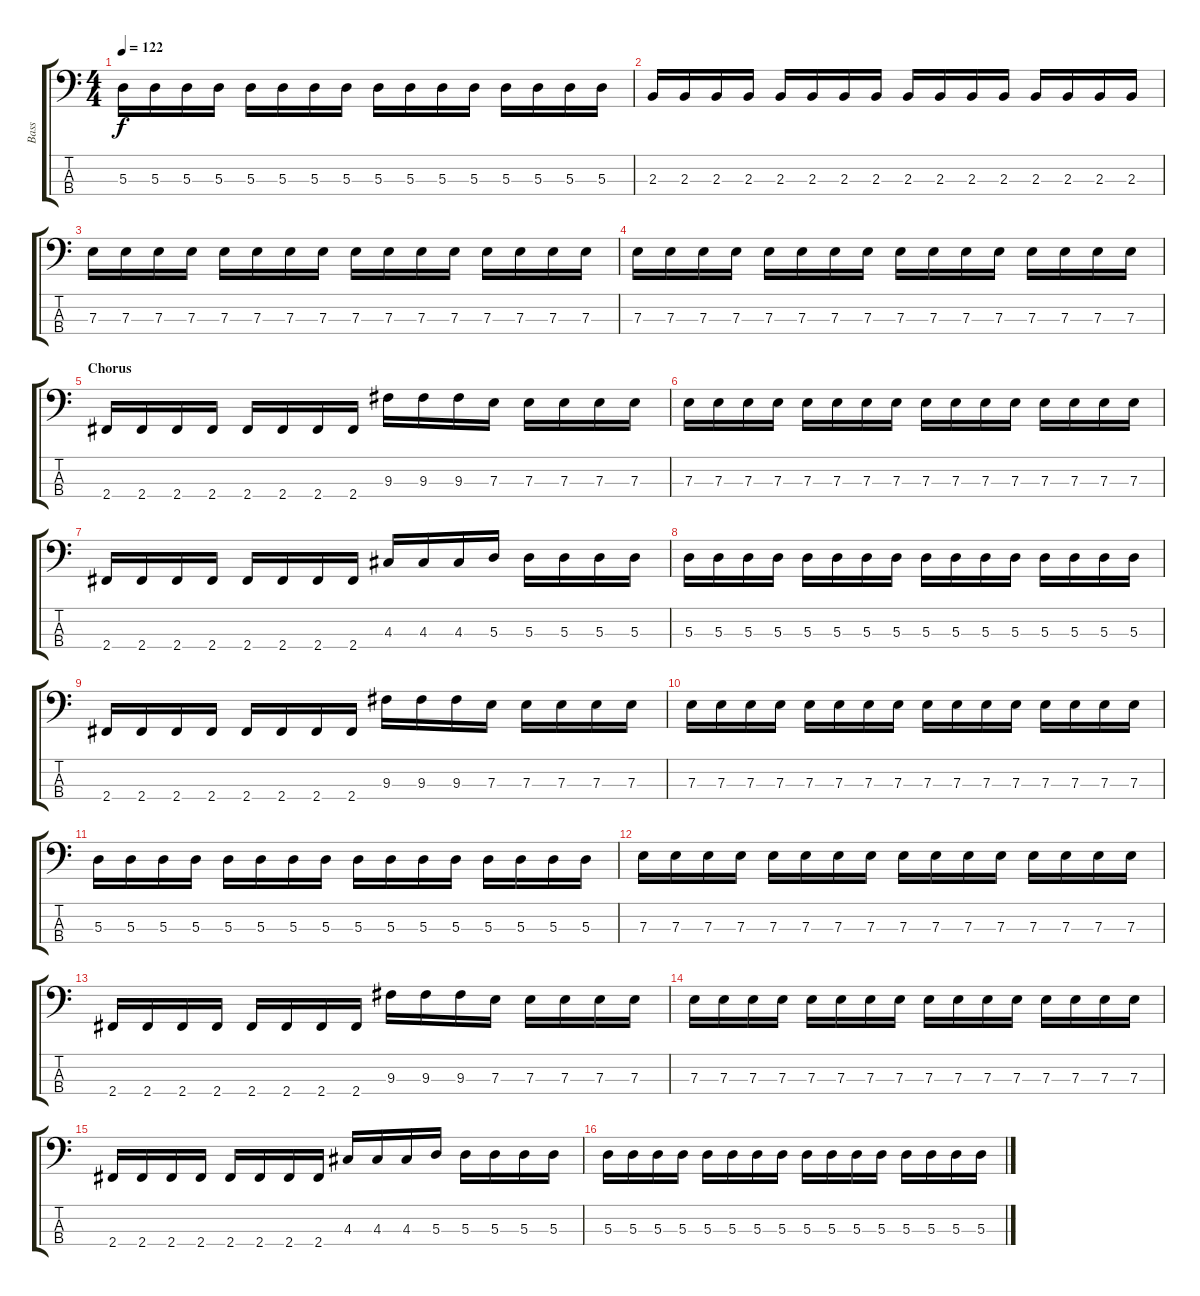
\track ("Bass" "Bass") {instrument acousticbass}
\staff {score tabs}
\tuning (G2 D2 A1 E1) {hide}
\ts (4 4)
\tempo 122
\clef f4
\ks c
5.3.16{dy f} 5.3.16 5.3.16 5.3.16 5.3.16 5.3.16 5.3.16 5.3.16 5.3.16 5.3.16 5.3.16 5.3.16 5.3.16 5.3.16 5.3.16 5.3.16 |
2.3.16 2.3.16 2.3.16 2.3.16 2.3.16 2.3.16 2.3.16 2.3.16 2.3.16 2.3.16 2.3.16 2.3.16 2.3.16 2.3.16 2.3.16 2.3.16 |
7.3.16 7.3.16 7.3.16 7.3.16 7.3.16 7.3.16 7.3.16 7.3.16 7.3.16 7.3.16 7.3.16 7.3.16 7.3.16 7.3.16 7.3.16 7.3.16 |
7.3.16 7.3.16 7.3.16 7.3.16 7.3.16 7.3.16 7.3.16 7.3.16 7.3.16 7.3.16 7.3.16 7.3.16 7.3.16 7.3.16 7.3.16 7.3.16 |
\section ("" "Chorus")
2.4.16 2.4.16 2.4.16 2.4.16 2.4.16 2.4.16 2.4.16 2.4.16 9.3.16 9.3.16 9.3.16 7.3.16 7.3.16 7.3.16 7.3.16 7.3.16 |
7.3.16 7.3.16 7.3.16 7.3.16 7.3.16 7.3.16 7.3.16 7.3.16 7.3.16 7.3.16 7.3.16 7.3.16 7.3.16 7.3.16 7.3.16 7.3.16 |
2.4.16 2.4.16 2.4.16 2.4.16 2.4.16 2.4.16 2.4.16 2.4.16 4.3.16 4.3.16 4.3.16 5.3.16 5.3.16 5.3.16 5.3.16 5.3.16 |
5.3.16 5.3.16 5.3.16 5.3.16 5.3.16 5.3.16 5.3.16 5.3.16 5.3.16 5.3.16 5.3.16 5.3.16 5.3.16 5.3.16 5.3.16 5.3.16 |
2.4.16 2.4.16 2.4.16 2.4.16 2.4.16 2.4.16 2.4.16 2.4.16 9.3.16 9.3.16 9.3.16 7.3.16 7.3.16 7.3.16 7.3.16 7.3.16 |
7.3.16 7.3.16 7.3.16 7.3.16 7.3.16 7.3.16 7.3.16 7.3.16 7.3.16 7.3.16 7.3.16 7.3.16 7.3.16 7.3.16 7.3.16 7.3.16 |
5.3.16 5.3.16 5.3.16 5.3.16 5.3.16 5.3.16 5.3.16 5.3.16 5.3.16 5.3.16 5.3.16 5.3.16 5.3.16 5.3.16 5.3.16 5.3.16 |
7.3.16 7.3.16 7.3.16 7.3.16 7.3.16 7.3.16 7.3.16 7.3.16 7.3.16 7.3.16 7.3.16 7.3.16 7.3.16 7.3.16 7.3.16 7.3.16 |
2.4.16 2.4.16 2.4.16 2.4.16 2.4.16 2.4.16 2.4.16 2.4.16 9.3.16 9.3.16 9.3.16 7.3.16 7.3.16 7.3.16 7.3.16 7.3.16 |
7.3.16 7.3.16 7.3.16 7.3.16 7.3.16 7.3.16 7.3.16 7.3.16 7.3.16 7.3.16 7.3.16 7.3.16 7.3.16 7.3.16 7.3.16 7.3.16 |
2.4.16 2.4.16 2.4.16 2.4.16 2.4.16 2.4.16 2.4.16 2.4.16 4.3.16 4.3.16 4.3.16 5.3.16 5.3.16 5.3.16 5.3.16 5.3.16 |
5.3.16 5.3.16 5.3.16 5.3.16 5.3.16 5.3.16 5.3.16 5.3.16 5.3.16 5.3.16 5.3.16 5.3.16 5.3.16 5.3.16 5.3.16 5.3.16
